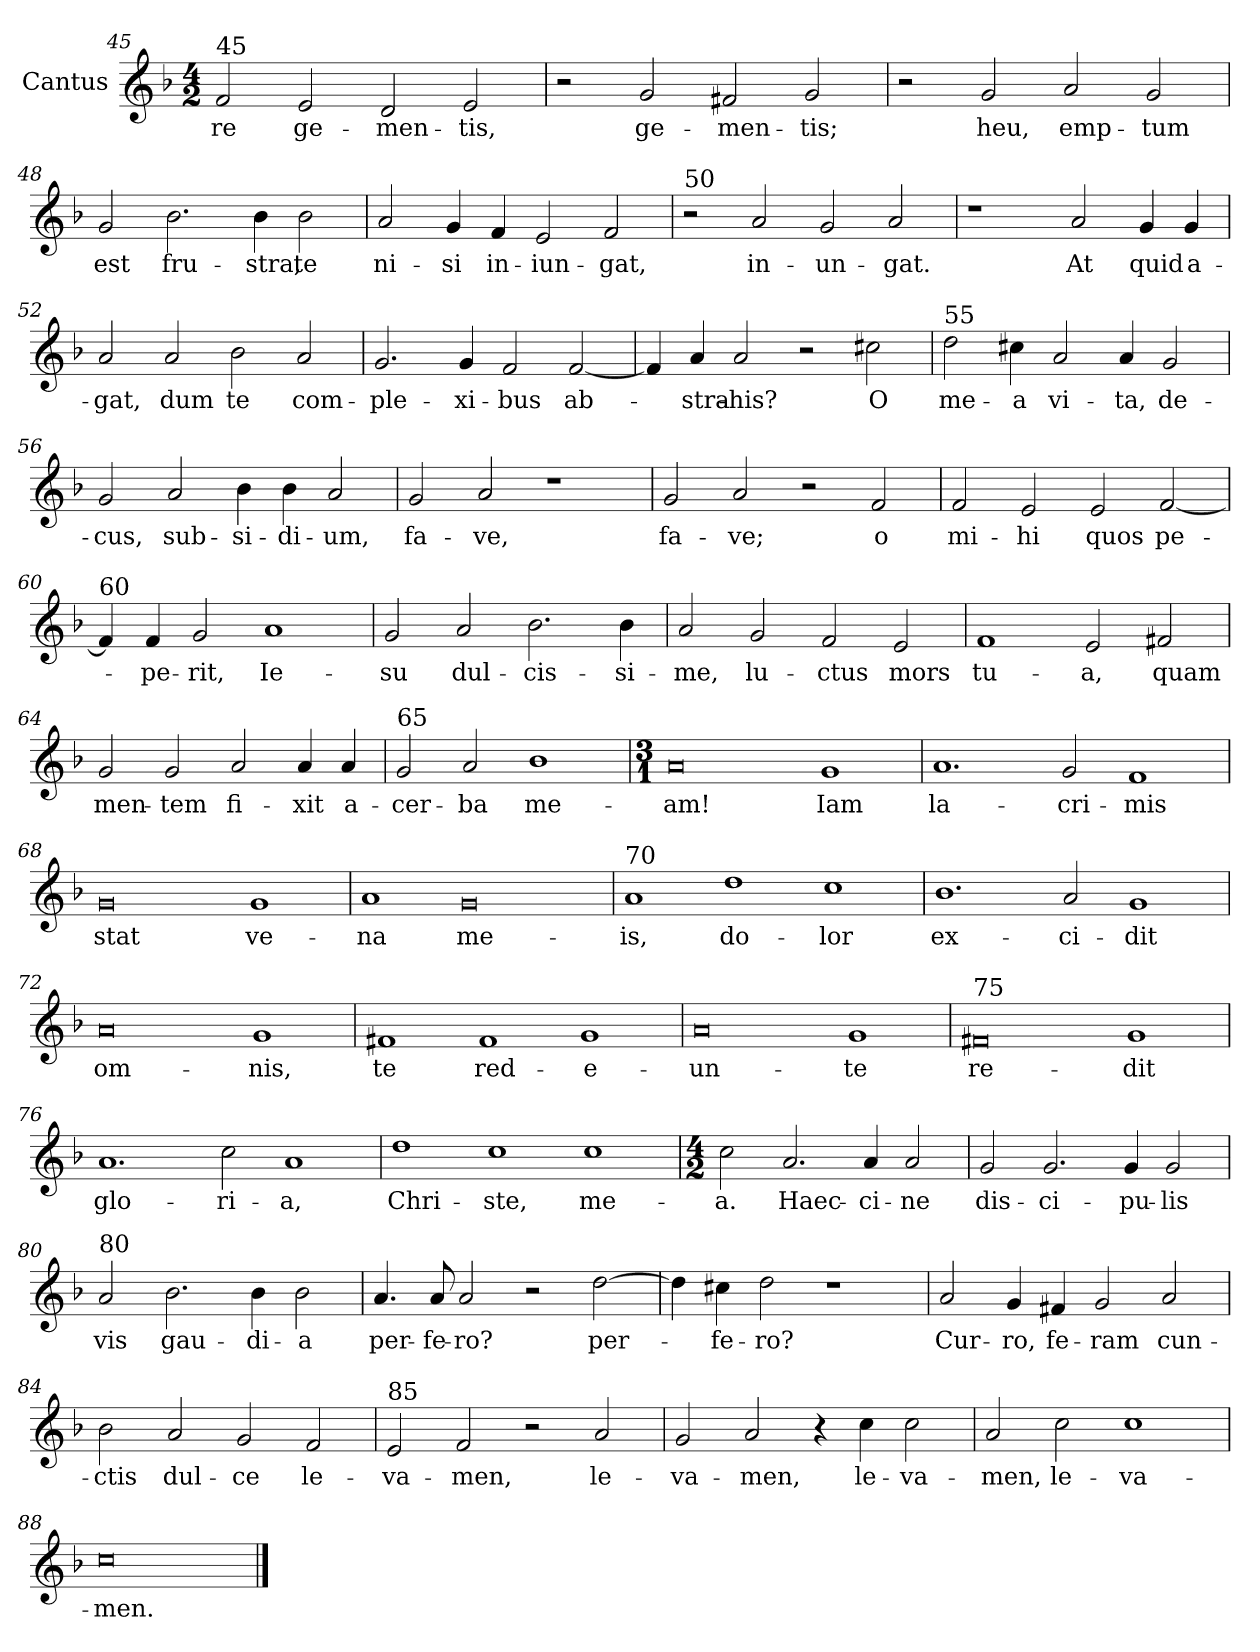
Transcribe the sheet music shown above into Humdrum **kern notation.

**kern	**text
*part1	*part1
*staff1	*staff1
*I"Cantus	*
*clefG2	*
*k[b-]	*
*M4/2	*
=45	=45
!LO:TX:a:t=45	!
!	!LO:LY:b
2f/	re
!	!LO:LY:b
2e/	ge-
!	!LO:LY:b
2d/	men-
!	!LO:LY:b
2e/	tis,
!!LO:PB:g=z
=46	=46
2r	.
!	!LO:LY:b
2g/	ge-
!	!LO:LY:b
2f#X/	men-
!	!LO:LY:b
2g/	tis;
=47	=47
2r	.
!	!LO:LY:b
2g/	heu,
!	!LO:LY:b
2a/	emp-
!	!LO:LY:b
2g/	tum
=48	=48
!	!LO:LY:b
2g/	est
!	!LO:LY:b
2.b-\	fru-
!	!LO:LY:b
4b-\	stra,
!	!LO:LY:b
2b-\	te
=49	=49
!	!LO:LY:b
2a/	ni-
!	!LO:LY:b
4g/	si
!	!LO:LY:b
4f/	in-
!	!LO:LY:b
2e/	iun-
!	!LO:LY:b
2f/	gat,
!!LO:PB:g=z
=50	=50
!LO:TX:a:t=50	!
2r	.
!	!LO:LY:b
2a/	in-
!	!LO:LY:b
2g/	un-
!	!LO:LY:b
2a/	gat.
=51	=51
1r	.
!	!LO:LY:b
2a/	At
!	!LO:LY:b
4g/	quid
!	!LO:LY:b
4g/	a-
=52	=52
!	!LO:LY:b
2a/	gat,
!	!LO:LY:b
2a/	dum
!	!LO:LY:b
2b-\	te
!	!LO:LY:b
2a/	com-
=53	=53
!	!LO:LY:b
2.g/	ple-
!	!LO:LY:b
4g/	xi-
!	!LO:LY:b
2f/	bus
!	!LO:LY:b
[2f/	ab-
!!LO:LB:g=z
=54	=54
4f/]	.
!	!LO:LY:b
4a/	stra-
!	!LO:LY:b
2a/	his?
2r	.
!	!LO:LY:b
2cc#X\	O
=55	=55
!LO:TX:a:t=55	!
!	!LO:LY:b
2dd\	me-
!	!LO:LY:b
4cc#X\	a
!	!LO:LY:b
2a/	vi-
!	!LO:LY:b
4a/	ta,
!	!LO:LY:b
2g/	de-
=56	=56
!	!LO:LY:b
2g/	cus,
!	!LO:LY:b
2a/	sub-
!	!LO:LY:b
4b-\	si-
!	!LO:LY:b
4b-\	di-
!	!LO:LY:b
2a/	um,
=57	=57
!	!LO:LY:b
2g/	fa-
!	!LO:LY:b
2a/	ve,
1r	.
!!LO:LB:g=z
=58	=58
!	!LO:LY:b
2g/	fa-
!	!LO:LY:b
2a/	ve;
2r	.
!	!LO:LY:b
2f/	o
=59	=59
!	!LO:LY:b
2f/	mi-
!	!LO:LY:b
2e/	hi
!	!LO:LY:b
2e/	quos
!	!LO:LY:b
[2f/	pe-
=60	=60
!LO:TX:a:t=60	!
4f/]	.
!	!LO:LY:b
4f/	pe-
!	!LO:LY:b
2g/	rit,
!	!LO:LY:b
1a	Ie-
=61	=61
!	!LO:LY:b
2g/	su
!	!LO:LY:b
2a/	dul-
!	!LO:LY:b
2.b-\	cis-
!	!LO:LY:b
4b-\	si-
!!LO:LB:g=z
=62	=62
!	!LO:LY:b
2a/	me,
!	!LO:LY:b
2g/	lu-
!	!LO:LY:b
2f/	ctus
!	!LO:LY:b
2e/	mors
=63	=63
!	!LO:LY:b
1f	tu-
!	!LO:LY:b
2e/	a,
!	!LO:LY:b
2f#X/	quam
=64	=64
!	!LO:LY:b
2g/	men-
!	!LO:LY:b
2g/	tem
!	!LO:LY:b
2a/	fi-
!	!LO:LY:b
4a/	xit
!	!LO:LY:b
4a/	a-
=65	=65
!LO:TX:a:t=65	!
!	!LO:LY:b
2g/	cer-
!	!LO:LY:b
2a/	ba
!	!LO:LY:b
1b-	me-
!!LO:LB:g=z
=66	=66
*M3/1	*
!	!LO:LY:b
0a	am!
!	!LO:LY:b
1g	Iam
=67	=67
!	!LO:LY:b
1.a	la-
!	!LO:LY:b
2g/	cri-
!	!LO:LY:b
1f	mis
=68	=68
!	!LO:LY:b
0g	stat
!	!LO:LY:b
1g	ve-
=69	=69
!	!LO:LY:b
1a	na
!	!LO:LY:b
0g	me-
!!LO:LB:g=z
=70	=70
!LO:TX:a:t=70	!
!	!LO:LY:b
1a	is,
!	!LO:LY:b
1dd	do-
!	!LO:LY:b
1cc	lor
!!LO:LB:g=z
=71	=71
!	!LO:LY:b
1.b-	ex-
!	!LO:LY:b
2a/	ci-
!	!LO:LY:b
1g	dit
=72	=72
!	!LO:LY:b
0a	om-
!	!LO:LY:b
1g	nis,
=73	=73
!	!LO:LY:b
1f#X	te
!	!LO:LY:b
1f#	red-
!	!LO:LY:b
1g	e-
=74	=74
!	!LO:LY:b
0a	un-
!	!LO:LY:b
1g	te
!!LO:LB:g=z
=75	=75
!LO:TX:a:t=75	!
!	!LO:LY:b
0f#X	re-
!	!LO:LY:b
1g	dit
!!LO:LB:g=z
=76	=76
!	!LO:LY:b
1.a	glo-
!	!LO:LY:b
2cc\	ri-
!	!LO:LY:b
1a	a,
=77	=77
!	!LO:LY:b
1dd	Chri-
!	!LO:LY:b
1cc	ste,
!	!LO:LY:b
1cc	me-
=78	=78
*M4/2	*
!	!LO:LY:b
2cc\	a.
!	!LO:LY:b
2.a/	Haec-
!	!LO:LY:b
4a/	ci-
!	!LO:LY:b
2a/	ne
=79	=79
!	!LO:LY:b
2g/	dis-
!	!LO:LY:b
2.g/	ci-
!	!LO:LY:b
4g/	pu-
!	!LO:LY:b
2g/	lis
!!LO:LB:g=z
=80	=80
!LO:TX:a:t=80	!
!	!LO:LY:b
2a/	vis
!	!LO:LY:b
2.b-\	gau-
!	!LO:LY:b
4b-\	di-
!	!LO:LY:b
2b-\	a
=81	=81
!	!LO:LY:b
4.a/	per-
!	!LO:LY:b
8a/	fe-
!	!LO:LY:b
2a/	ro?
2r	.
!	!LO:LY:b
[2dd\	per-
=82	=82
4dd\]	.
!	!LO:LY:b
4cc#X\	fe-
!	!LO:LY:b
2dd\	ro?
1r	.
=83	=83
!	!LO:LY:b
2a/	Cur-
!	!LO:LY:b
4g/	ro,
!	!LO:LY:b
4f#X/	fe-
!	!LO:LY:b
2g/	ram
!	!LO:LY:b
2a/	cun-
!!LO:LB:g=z
=84	=84
!	!LO:LY:b
2b-\	ctis
!	!LO:LY:b
2a/	dul-
!	!LO:LY:b
2g/	ce
!	!LO:LY:b
2f/	le-
=85	=85
!LO:TX:a:t=85	!
!	!LO:LY:b
2e/	va-
!	!LO:LY:b
2f/	men,
2r	.
!	!LO:LY:b
2a/	le-
=86	=86
!	!LO:LY:b
2g/	va-
!	!LO:LY:b
2a/	men,
4r	.
!	!LO:LY:b
4cc\	le-
!	!LO:LY:b
2cc\	va-
=87	=87
!	!LO:LY:b
2a/	men,
!	!LO:LY:b
2cc\	le-
!	!LO:LY:b
1cc	va-
=88	=88
!	!LO:LY:b
0cc>	men.
==	==
*-	*-
